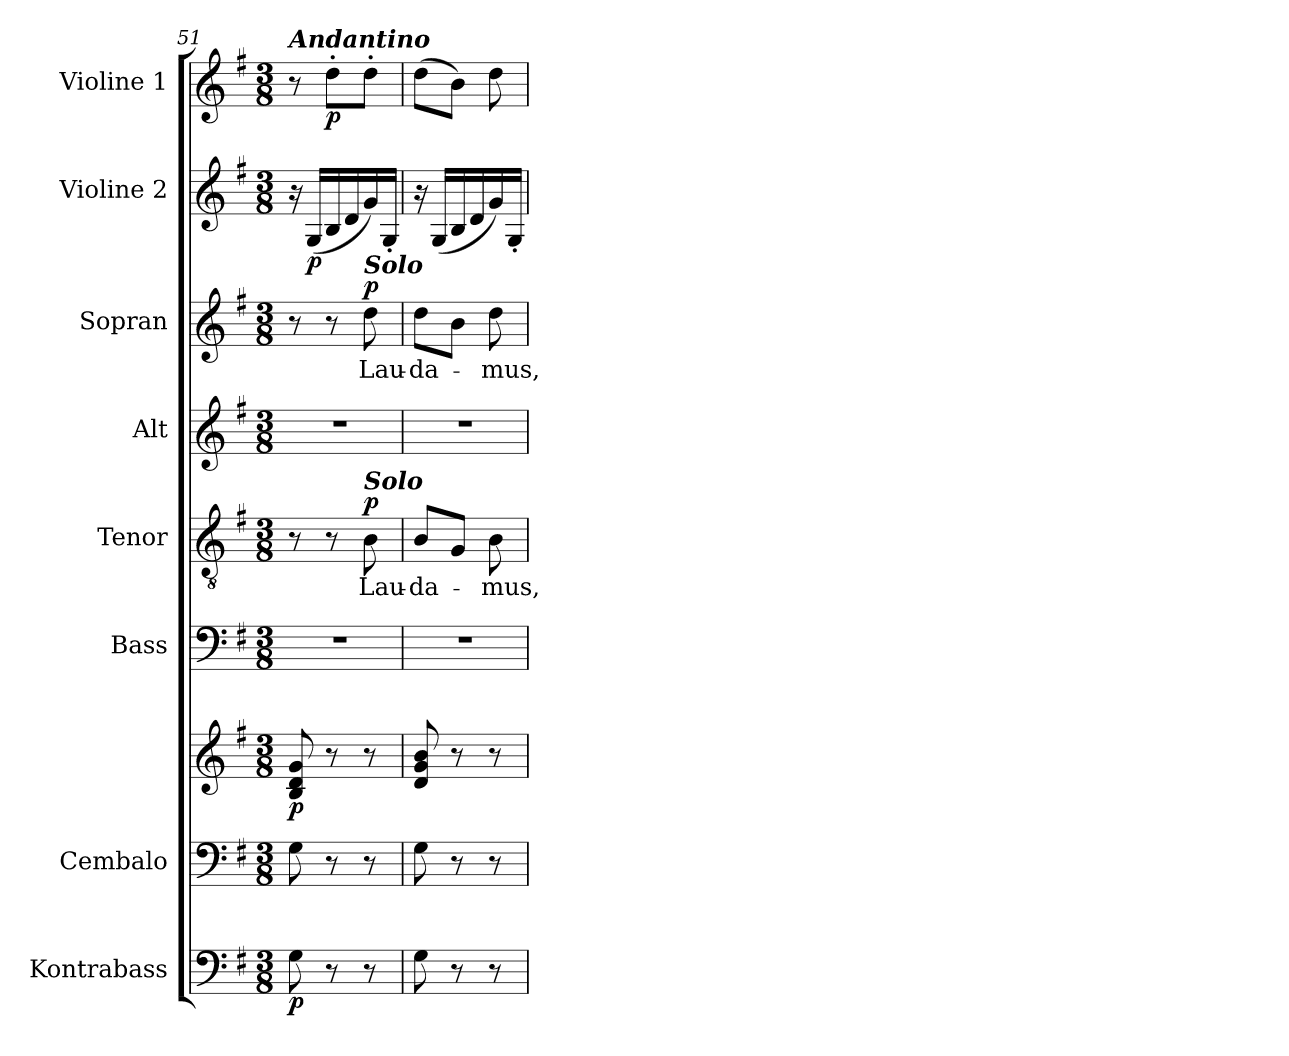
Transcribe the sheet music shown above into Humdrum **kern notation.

**kern	**dynam	**kern	**kern	**dynam	**kern	**kern	**text	**dynam	**kern	**kern	**text	**dynam	**kern	**dynam	**kern	**dynam
*part8	*part8	*part7	*part7	*part7	*part6	*part5	*part5	*part5	*part4	*part3	*part3	*part3	*part2	*part2	*part1	*part1
*staff9	*staff9	*staff8	*staff7	*staff7/8	*staff6	*staff5	*staff5	*staff5	*staff4	*staff3	*staff3	*staff3	*staff2	*staff2	*staff1	*staff1
*I"Kontrabass	*	*I"Cembalo	*	*	*I"Bass	*I"Tenor	*	*	*I"Alt	*I"Sopran	*	*	*I"Violine 2	*	*I"Violine 1	*
*I'Kb.	*	*I'Cemb.	*	*	*I'B.	*I'T.	*	*	*I'A.	*I'S.	*	*	*I'Vl. 2	*	*I'Vl. 1	*
!!LO:PB:g=z
*clefF4	*	*clefF4	*clefG2	*	*clefF4	*clefGv2	*	*	*clefG2	*clefG2	*	*	*clefG2	*	*clefG2	*
*ITrd7c12	*	*	*	*	*	*	*	*	*	*	*	*	*	*	*	*
*k[f#]	*	*k[f#]	*k[f#]	*	*k[f#]	*k[f#]	*	*	*k[f#]	*k[f#]	*	*	*k[f#]	*	*k[f#]	*
*G:	*	*G:	*G:	*	*G:	*G:	*	*	*G:	*G:	*	*	*G:	*	*G:	*
*M3/8	*	*M3/8	*M3/8	*	*M3/8	*M3/8	*	*	*M3/8	*M3/8	*	*	*M3/8	*	*M3/8	*
=51	=51	=51	=51	=51	=51	=51	=51	=51	=51	=51	=51	=51	=51	=51	=51	=51
!	!	!	!	!	!	!	!	!	!	!	!	!	!	!	!LO:TX:a:Bi:t=Andantino	!
!	!LO:DY:b	!	!	!LO:DY:b	!	!	!	!	!	!	!	!	!	!	!	!
8GG\	p	8G\	8B/ 8d/ 8g/	p	4.r	8r	.	.	4.r	8r	.	.	16r	.	8r	.
!	!	!	!	!	!	!	!	!	!	!	!	!	!	!LO:DY:b	!	!
.	.	.	.	.	.	.	.	.	.	.	.	.	(<16G/LL	p	.	.
!	!	!	!	!	!	!	!	!	!	!	!	!	!	!	!	!LO:DY:b
8r	.	8r	8r	.	.	8r	.	.	.	8r	.	.	16B/	.	8dd'>\L	p
.	.	.	.	.	.	.	.	.	.	.	.	.	16d/	.	.	.
!	!	!	!	!	!	!	!	!	!	!LO:TX:a:Bi:t=Solo	!	!	!	!	!	!
!	!	!	!	!	!	!LO:TX:a:Bi:t=Solo	!	!	!	!	!	!	!	!	!	!
!	!	!	!	!	!	!	!LO:LY:b	!LO:DY:a	!	!	!LO:LY:b	!LO:DY:a	!	!	!	!
8r	.	8r	8r	.	.	8B\	Lau-	p	.	8dd\	Lau-	p	16g/)	.	8dd'>\J	.
.	.	.	.	.	.	.	.	.	.	.	.	.	16G'</JJ	.	.	.
=52	=52	=52	=52	=52	=52	=52	=52	=52	=52	=52	=52	=52	=52	=52	=52	=52
!	!	!	!	!	!	!	!LO:LY:b	!	!	!	!LO:LY:b	!	!	!	!	!
8GG\	.	8G\	8d/ 8g/ 8b/	.	4.r	8B/L	-da-	.	4.r	8dd\L	-da-	.	16r	.	(>8dd\L	.
.	.	.	.	.	.	.	.	.	.	.	.	.	(<16G/LL	.	.	.
8r	.	8r	8r	.	.	8G/J	.	.	.	8b\J	.	.	16B/	.	8b\J)	.
.	.	.	.	.	.	.	.	.	.	.	.	.	16d/	.	.	.
!	!	!	!	!	!	!	!LO:LY:b	!	!	!	!LO:LY:b	!	!	!	!	!
8r	.	8r	8r	.	.	8B\	-mus,	.	.	8dd\	-mus,	.	16g/)	.	8dd\	.
.	.	.	.	.	.	.	.	.	.	.	.	.	16G'</JJ	.	.	.
=	=	=	=	=	=	=	=	=	=	=	=	=	=	=	=	=
*-	*-	*-	*-	*-	*-	*-	*-	*-	*-	*-	*-	*-	*-	*-	*-	*-
